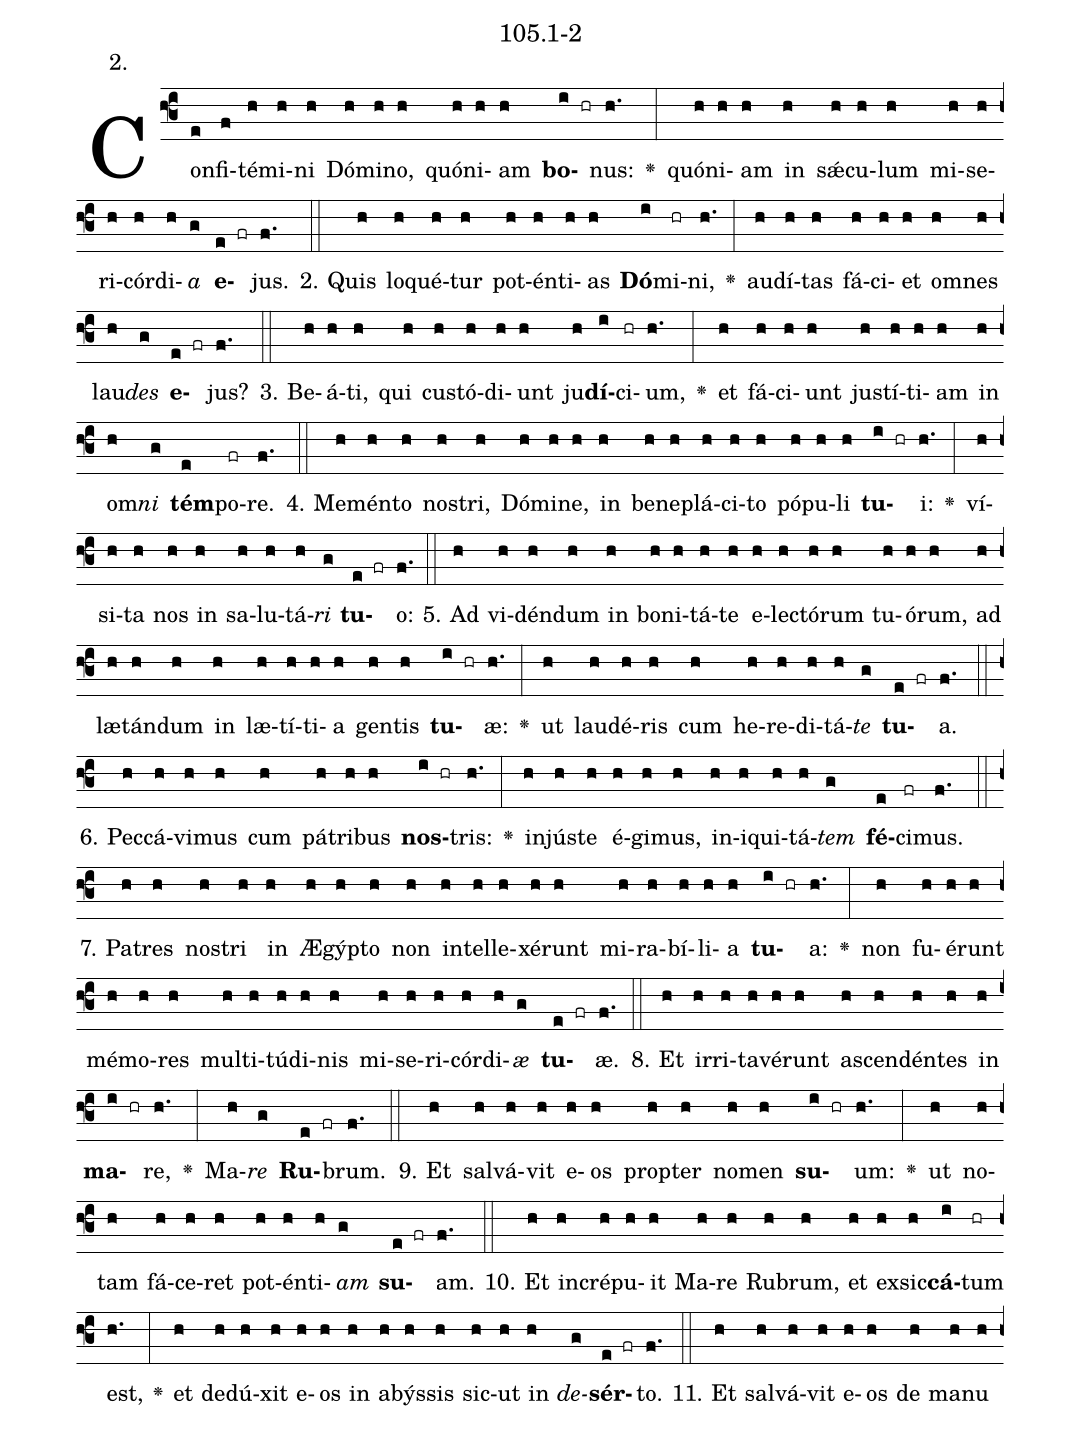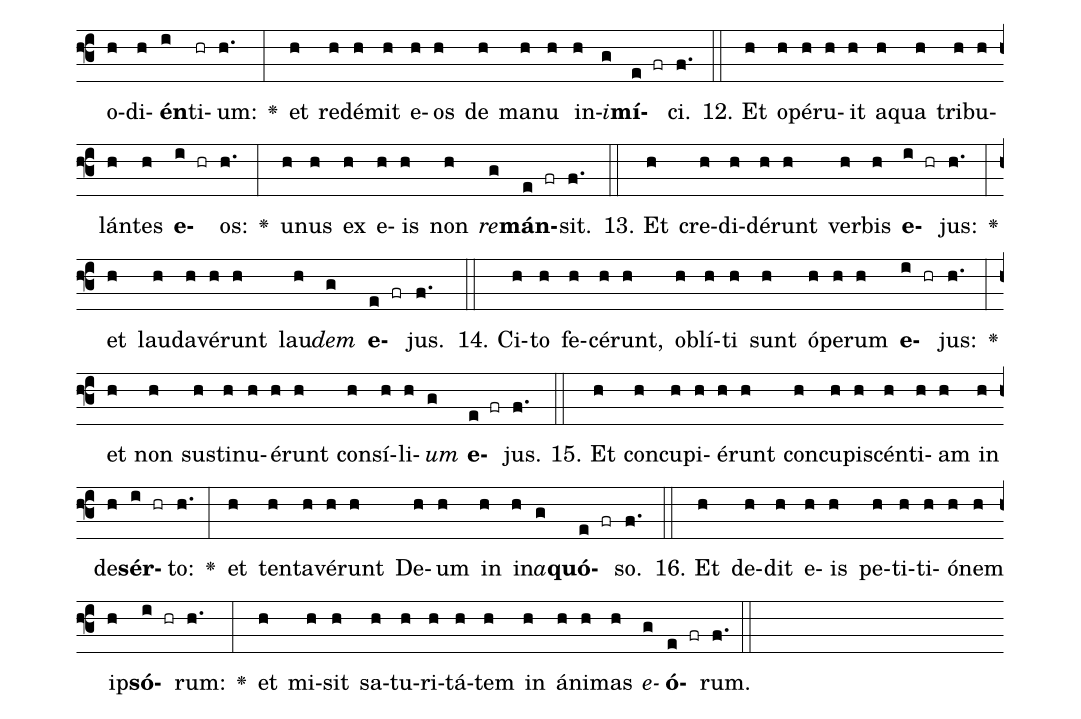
name: 105.1-2;
annotation: 2.;
%%
(f3)Con(e)fi(f)té(h)mi(h)ni(h) Dó(h)mi(h)no,(h) quón(h)i(h)am(h) <b>bo</b>(i hr)nus:(h.) <v>\greheightstar</v>(:) quón(h)i(h)am(h) in(h) sǽ(h)cu(h)lum(h) mi(h)se(h)ri(h)cór(h)di(h)<i>a</i>(g) <b>e</b>(e fr)jus.(f.) (::)
2. Quis(h) lo(h)qué(h)tur(h) pot(h)én(h)ti(h)as(h) <b>Dó</b>(i)mi(hr)ni,(h.) <v>\greheightstar</v>(:) au(h)dí(h)tas(h) fá(h)ci(h)et(h) om(h)nes(h) lau(h)<i>des</i>(g) <b>e</b>(e fr)jus?(f.) (::)
3. Be(h)á(h)ti,(h) qui(h) cus(h)tó(h)di(h)unt(h) ju(h)<b>dí</b>(i)ci(hr)um,(h.) <v>\greheightstar</v>(:) et(h) fá(h)ci(h)unt(h) jus(h)tí(h)ti(h)am(h) in(h) om(h)<i>ni</i>(g) <b>tém</b>(e)po(fr)re.(f.) (::)
4. Me(h)mén(h)to(h) nos(h)tri,(h) Dó(h)mi(h)ne,(h) in(h) be(h)ne(h)plá(h)ci(h)to(h) pó(h)pu(h)li(h) <b>tu</b>(i hr)i:(h.) <v>\greheightstar</v>(:) ví(h)si(h)ta(h) nos(h) in(h) sa(h)lu(h)tá(h)<i>ri</i>(g) <b>tu</b>(e fr)o:(f.) (::)
5. Ad(h) vi(h)dén(h)dum(h) in(h) bo(h)ni(h)tá(h)te(h) e(h)lec(h)tó(h)rum(h) tu(h)ó(h)rum,(h) ad(h) læ(h)tán(h)dum(h) in(h) læ(h)tí(h)ti(h)a(h) gen(h)tis(h) <b>tu</b>(i hr)æ:(h.) <v>\greheightstar</v>(:) ut(h) lau(h)dé(h)ris(h) cum(h) he(h)re(h)di(h)tá(h)<i>te</i>(g) <b>tu</b>(e fr)a.(f.) (::)
6. Pec(h)cá(h)vi(h)mus(h) cum(h) pá(h)tri(h)bus(h) <b>nos</b>(i hr)tris:(h.) <v>\greheightstar</v>(:) in(h)jús(h)te(h) é(h)gi(h)mus,(h) in(h)i(h)qui(h)tá(h)<i>tem</i>(g) <b>fé</b>(e)ci(fr)mus.(f.) (::)
7. Pa(h)tres(h) nos(h)tri(h) in(h) Æ(h)gýp(h)to(h) non(h) in(h)tel(h)le(h)xé(h)runt(h) mi(h)ra(h)bí(h)li(h)a(h) <b>tu</b>(i hr)a:(h.) <v>\greheightstar</v>(:) non(h) fu(h)é(h)runt(h) mé(h)mo(h)res(h) mul(h)ti(h)tú(h)di(h)nis(h) mi(h)se(h)ri(h)cór(h)di(h)<i>æ</i>(g) <b>tu</b>(e fr)æ.(f.) (::)
8. Et(h) ir(h)ri(h)ta(h)vé(h)runt(h) a(h)scen(h)dén(h)tes(h) in(h) <b>ma</b>(i hr)re,(h.) <v>\greheightstar</v>(:) Ma(h)<i>re</i>(g) <b>Ru</b>(e fr)brum.(f.) (::)
9. Et(h) sal(h)vá(h)vit(h) e(h)os(h) prop(h)ter(h) no(h)men(h) <b>su</b>(i hr)um:(h.) <v>\greheightstar</v>(:) ut(h) no(h)tam(h) fá(h)ce(h)ret(h) pot(h)én(h)ti(h)<i>am</i>(g) <b>su</b>(e fr)am.(f.) (::)
10. Et(h) in(h)cré(h)pu(h)it(h) Ma(h)re(h) Ru(h)brum,(h) et(h) ex(h)sic(h)<b>cá</b>(i)tum(hr) est,(h.) <v>\greheightstar</v>(:) et(h) de(h)dú(h)xit(h) e(h)os(h) in(h) a(h)býs(h)sis(h) sic(h)ut(h) in(h) <i>de</i>(g)<b>sér</b>(e fr)to.(f.) (::)
11. Et(h) sal(h)vá(h)vit(h) e(h)os(h) de(h) ma(h)nu(h) o(h)di(h)<b>én</b>(i)ti(hr)um:(h.) <v>\greheightstar</v>(:) et(h) red(h)é(h)mit(h) e(h)os(h) de(h) ma(h)nu(h) in(h)<i>i</i>(g)<b>mí</b>(e fr)ci.(f.) (::)
12. Et(h) o(h)pé(h)ru(h)it(h) a(h)qua(h) tri(h)bu(h)lán(h)tes(h) <b>e</b>(i hr)os:(h.) <v>\greheightstar</v>(:) u(h)nus(h) ex(h) e(h)is(h) non(h) <i>re</i>(g)<b>mán</b>(e fr)sit.(f.) (::)
13. Et(h) cre(h)di(h)dé(h)runt(h) ver(h)bis(h) <b>e</b>(i hr)jus:(h.) <v>\greheightstar</v>(:) et(h) lau(h)da(h)vé(h)runt(h) lau(h)<i>dem</i>(g) <b>e</b>(e fr)jus.(f.) (::)
14. Ci(h)to(h) fe(h)cé(h)runt,(h) ob(h)lí(h)ti(h) sunt(h) ó(h)pe(h)rum(h) <b>e</b>(i hr)jus:(h.) <v>\greheightstar</v>(:) et(h) non(h) sus(h)ti(h)nu(h)é(h)runt(h) con(h)sí(h)li(h)<i>um</i>(g) <b>e</b>(e fr)jus.(f.) (::)
15. Et(h) con(h)cu(h)pi(h)é(h)runt(h) con(h)cu(h)pi(h)scén(h)ti(h)am(h) in(h) de(h)<b>sér</b>(i hr)to:(h.) <v>\greheightstar</v>(:) et(h) ten(h)ta(h)vé(h)runt(h) De(h)um(h) in(h) in(h)<i>a</i>(g)<b>quó</b>(e fr)so.(f.) (::)
16. Et(h) de(h)dit(h) e(h)is(h) pe(h)ti(h)ti(h)ó(h)nem(h) ip(h)<b>só</b>(i hr)rum:(h.) <v>\greheightstar</v>(:) et(h) mi(h)sit(h) sa(h)tu(h)ri(h)tá(h)tem(h) in(h) á(h)ni(h)mas(h) <i>e</i>(g)<b>ó</b>(e fr)rum.(f.) (::)
